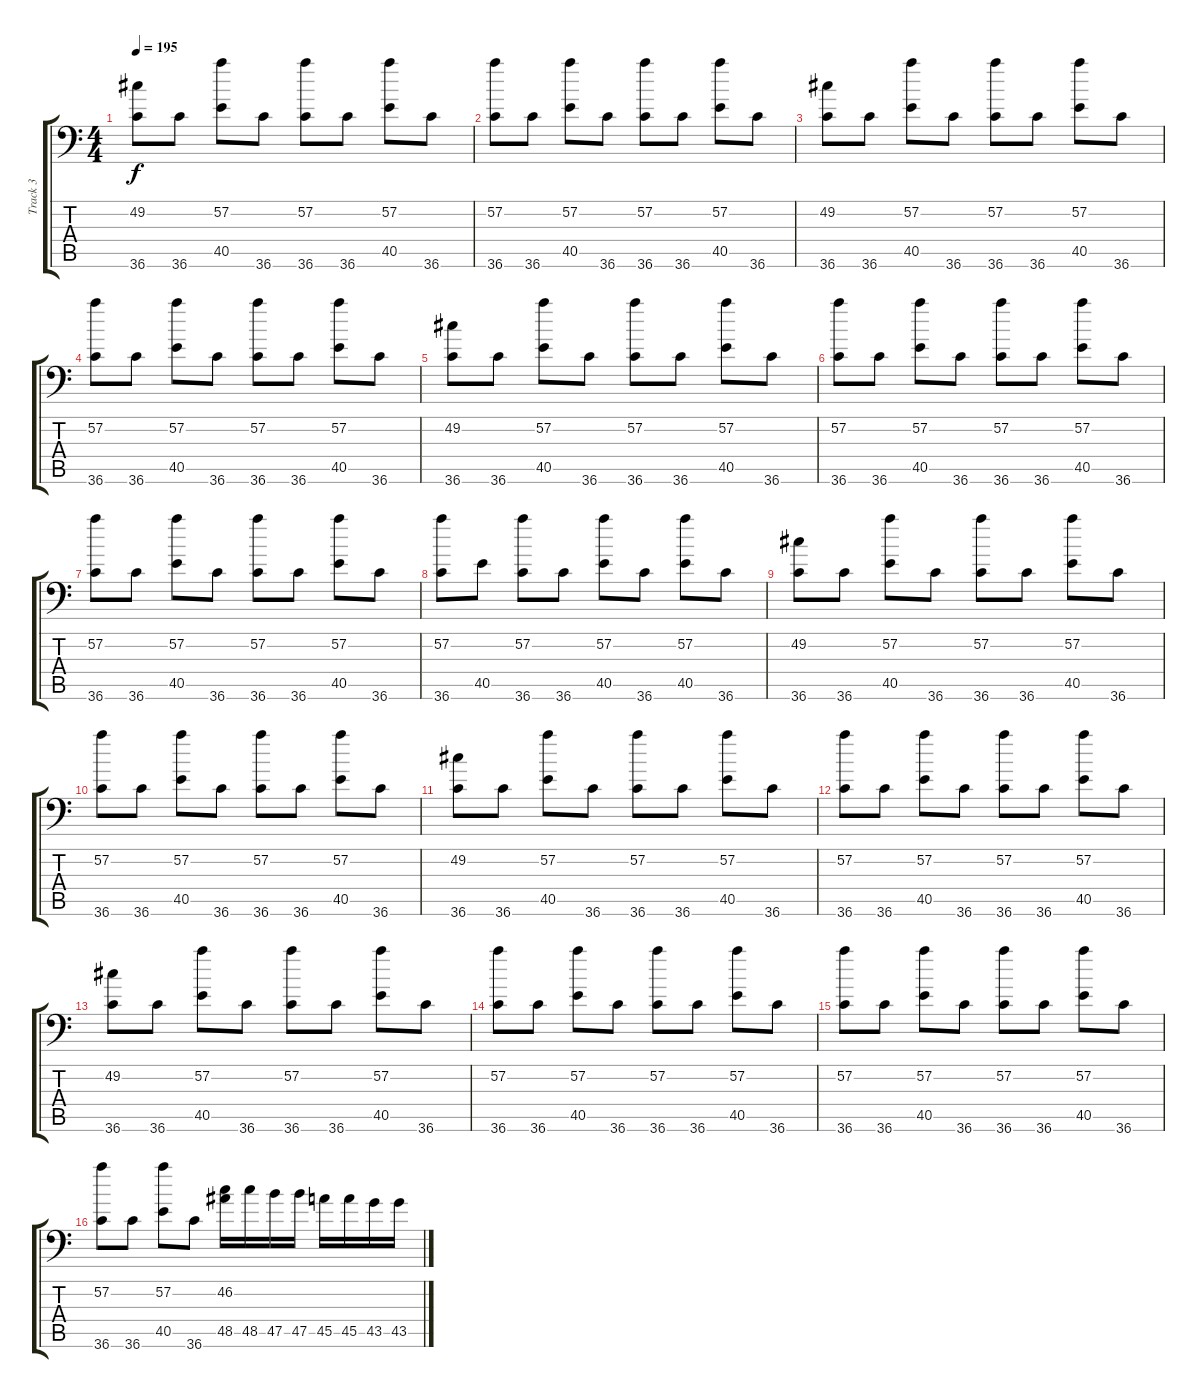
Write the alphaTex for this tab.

\track ("Track 3" "Track 3") {instrument acousticgrandpiano}
\staff {score tabs}
\tuning (C-1 C-1 C-1 C-1 C-1 C-1) {hide}
\ts (4 4)
\tempo 195
\clef f4
\ks c
(49.2 36.6).8{dy f} 36.6.8 (57.2 40.5).8 36.6.8 (57.2 36.6).8 36.6.8 (57.2 40.5).8 36.6.8 |
(57.2 36.6).8 36.6.8 (57.2 40.5).8 36.6.8 (57.2 36.6).8 36.6.8 (57.2 40.5).8 36.6.8 |
(49.2 36.6).8 36.6.8 (57.2 40.5).8 36.6.8 (57.2 36.6).8 36.6.8 (57.2 40.5).8 36.6.8 |
(57.2 36.6).8 36.6.8 (57.2 40.5).8 36.6.8 (57.2 36.6).8 36.6.8 (57.2 40.5).8 36.6.8 |
(49.2 36.6).8 36.6.8 (57.2 40.5).8 36.6.8 (57.2 36.6).8 36.6.8 (57.2 40.5).8 36.6.8 |
(57.2 36.6).8 36.6.8 (57.2 40.5).8 36.6.8 (57.2 36.6).8 36.6.8 (57.2 40.5).8 36.6.8 |
(57.2 36.6).8 36.6.8 (57.2 40.5).8 36.6.8 (57.2 36.6).8 36.6.8 (57.2 40.5).8 36.6.8 |
(57.2 36.6).8 40.5.8 (57.2 36.6).8 36.6.8 (57.2 40.5).8 36.6.8 (57.2 40.5).8 36.6.8 |
(49.2 36.6).8 36.6.8 (57.2 40.5).8 36.6.8 (57.2 36.6).8 36.6.8 (57.2 40.5).8 36.6.8 |
(57.2 36.6).8 36.6.8 (57.2 40.5).8 36.6.8 (57.2 36.6).8 36.6.8 (57.2 40.5).8 36.6.8 |
(49.2 36.6).8 36.6.8 (57.2 40.5).8 36.6.8 (57.2 36.6).8 36.6.8 (57.2 40.5).8 36.6.8 |
(57.2 36.6).8 36.6.8 (57.2 40.5).8 36.6.8 (57.2 36.6).8 36.6.8 (57.2 40.5).8 36.6.8 |
(49.2 36.6).8 36.6.8 (57.2 40.5).8 36.6.8 (57.2 36.6).8 36.6.8 (57.2 40.5).8 36.6.8 |
(57.2 36.6).8 36.6.8 (57.2 40.5).8 36.6.8 (57.2 36.6).8 36.6.8 (57.2 40.5).8 36.6.8 |
(57.2 36.6).8 36.6.8 (57.2 40.5).8 36.6.8 (57.2 36.6).8 36.6.8 (57.2 40.5).8 36.6.8 |
(57.2 36.6).8 36.6.8 (57.2 40.5).8 36.6.8 (46.2 48.5).16 48.5.16 47.5.16 47.5.16 45.5.16 45.5.16 43.5.16 43.5.16
